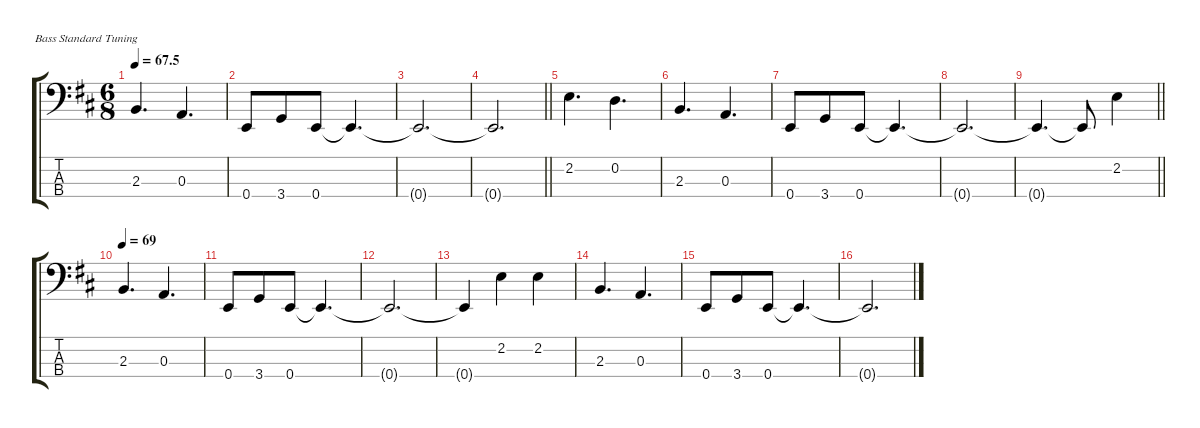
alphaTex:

\defaultSystemsLayout 4
\hideDynamics
\bracketExtendMode groupsimilarinstruments
\singleTrackTrackNamePolicy hidden
\multiTrackTrackNamePolicy hidden
\firstSystemTrackNameMode fullname
\firstSystemTrackNameOrientation horizontal
\otherSystemsTrackNameOrientation horizontal
\track ("Bass" "bass") {defaultSystemsLayout 8 instrument electricbassfinger}
\staff {score tabs}
\tuning (G2 D2 A1 E1)
\ts (6 8)
\tempo
67.5
\accidentals auto
\clef f4
\ottava regular
\simile none
\ks bminor
2.3{acc forcenatural}.4{d dy ff beam Up} 0.3{acc forcenatural}.4{d beam Up} |
0.4{acc forcenatural}.8{beam Up} 3.4{acc forcenatural}.8{beam Up} 0.4{acc forcenatural}.8{beam Up} 0.4{t acc forcenatural}.4{d beam Up} |
0.4{t acc forcenatural}.2{d beam Up} |
\barLineRight lightlight
0.4{t acc forcenatural}.2{d beam Up} |
2.2{acc forcenatural}.4{d beam Down} 0.2{acc forcenatural}.4{d beam Down} |
2.3{acc forcenatural}.4{d beam Up} 0.3{acc forcenatural}.4{d beam Up} |
0.4{acc forcenatural}.8{beam Up} 3.4{acc forcenatural}.8{beam Up} 0.4{acc forcenatural}.8{beam Up} 0.4{t acc forcenatural}.4{d beam Up} |
0.4{t acc forcenatural}.2{d beam Up} |
\barLineRight lightlight
0.4{t acc forcenatural}.4{d beam Up} 0.4{t acc forcenatural}.8{beam Up} 2.2{acc forcenatural}.4{beam Down} |
\tempo 69
2.3{acc forcenatural}.4{d beam Up} 0.3{acc forcenatural}.4{d beam Up} |
0.4{acc forcenatural}.8{beam Up} 3.4{acc forcenatural}.8{beam Up} 0.4{acc forcenatural}.8{beam Up} 0.4{t acc forcenatural}.4{d beam Up} |
0.4{t acc forcenatural}.2{d beam Up} |
0.4{t acc forcenatural}.4{beam Up} 2.2{acc forcenatural}.4{beam Down} 2.2{acc forcenatural}.4{beam Down} |
2.3{acc forcenatural}.4{d beam Up} 0.3{acc forcenatural}.4{d beam Up} |
0.4{acc forcenatural}.8{beam Up} 3.4{acc forcenatural}.8{beam Up} 0.4{acc forcenatural}.8{beam Up} 0.4{t acc forcenatural}.4{d beam Up} |
0.4{t acc forcenatural}.2{d beam Up}
